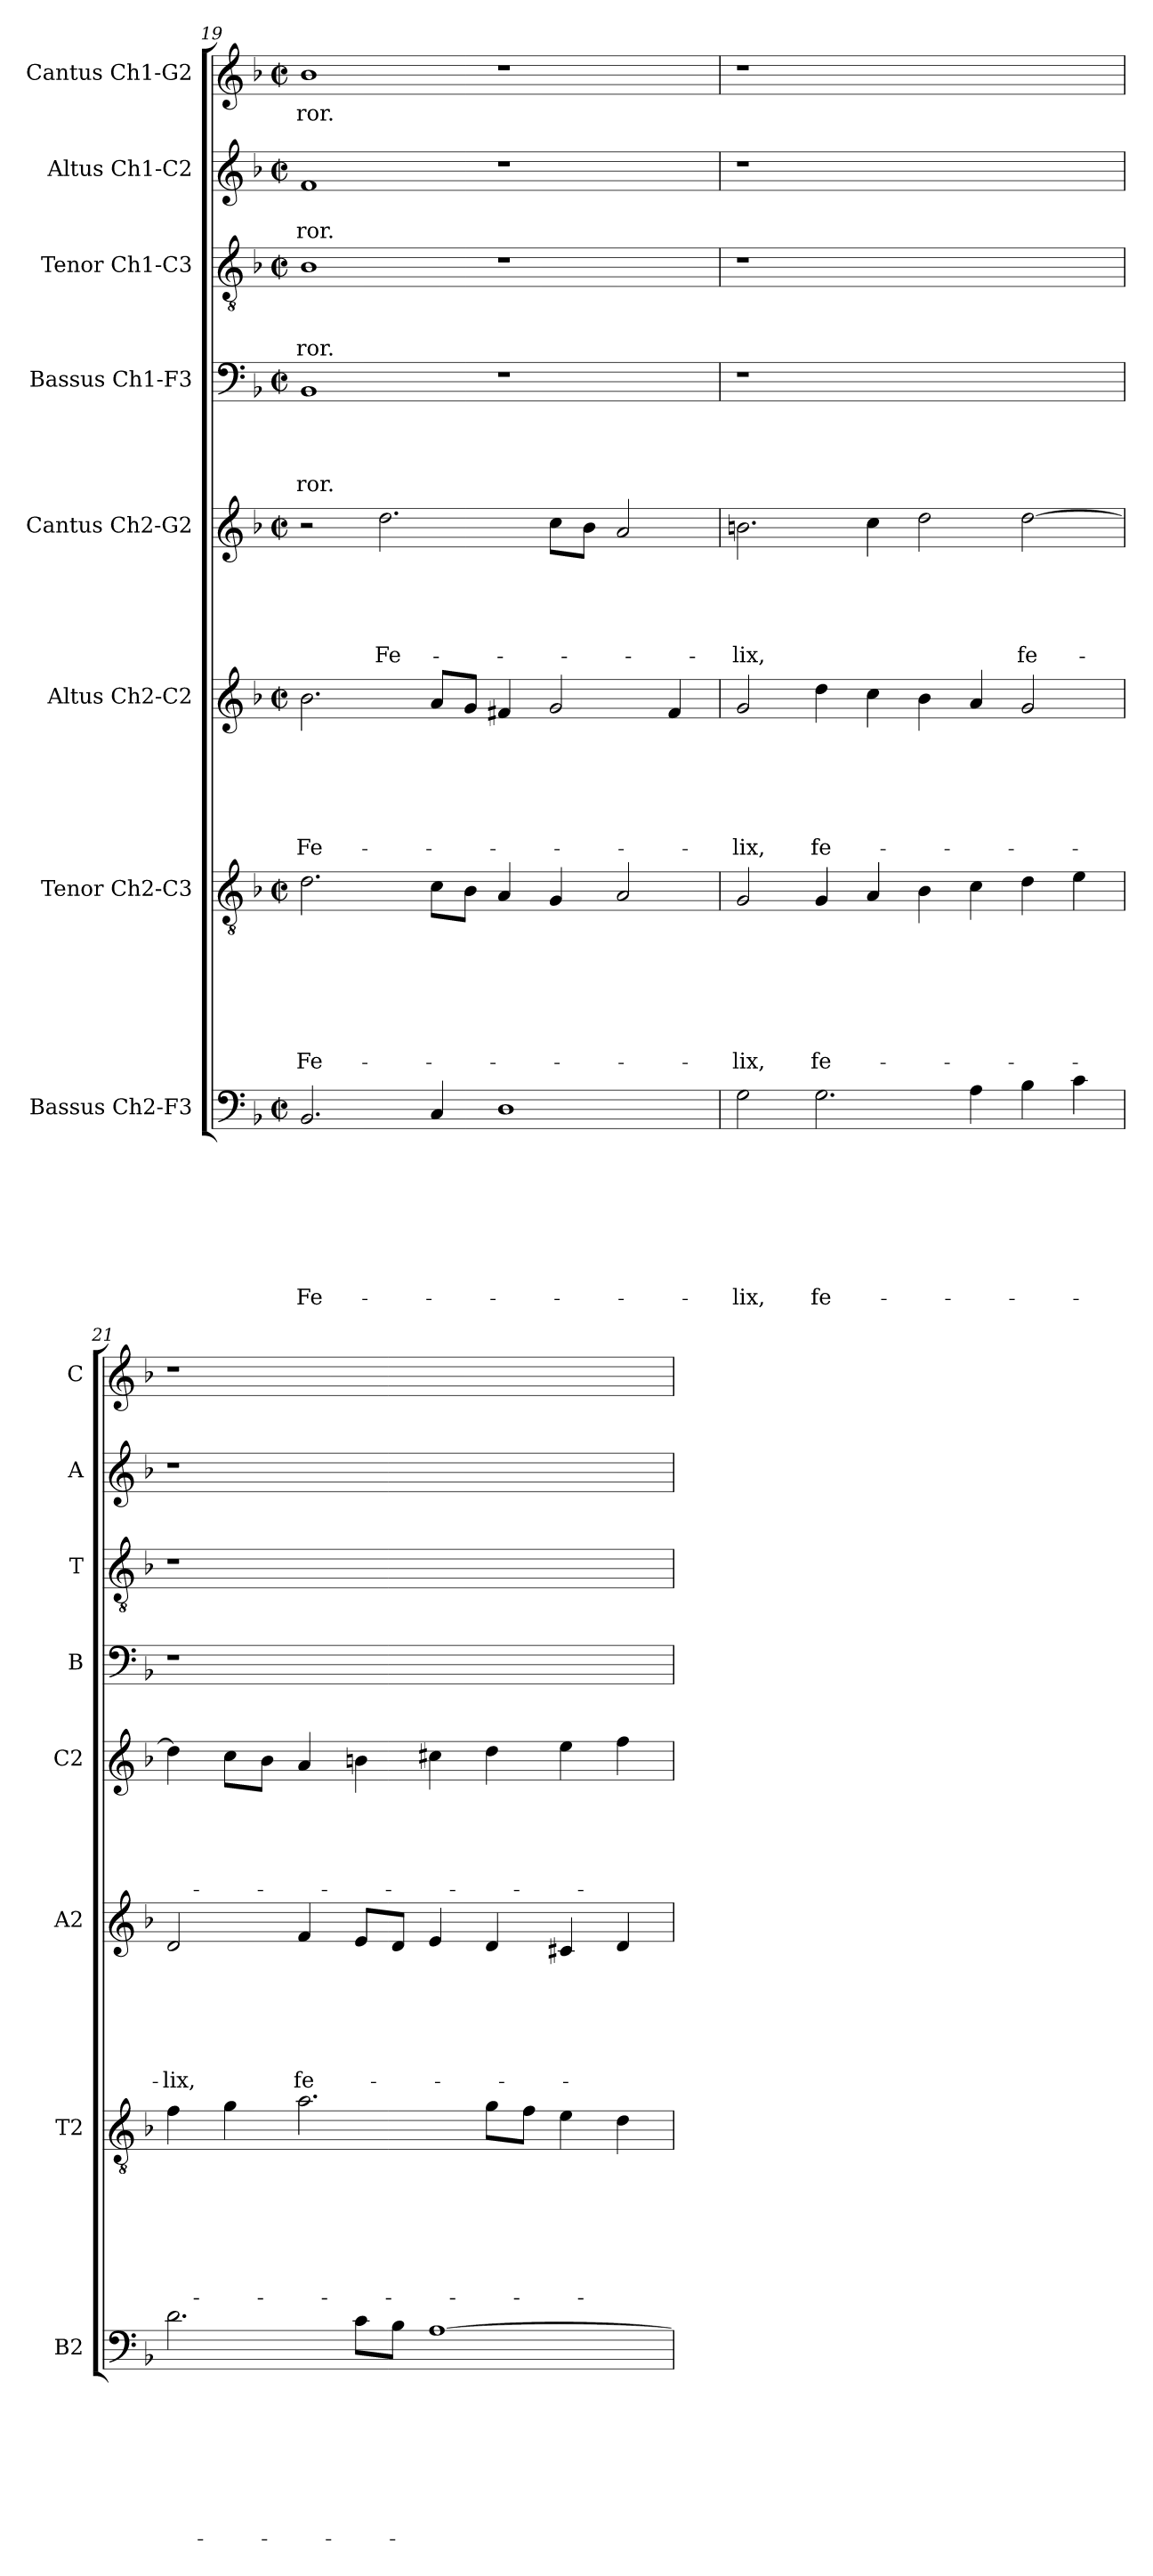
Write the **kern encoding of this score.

**kern	**text	**text	**text	**text	**text	**text	**text	**text	**kern	**text	**text	**text	**text	**text	**text	**text	**kern	**text	**text	**text	**text	**text	**text	**kern	**text	**text	**text	**text	**text	**kern	**text	**text	**text	**text	**kern	**text	**text	**text	**kern	**text	**text	**kern	**text
*part8	*part8	*part8	*part8	*part8	*part8	*part8	*part8	*part8	*part7	*part7	*part7	*part7	*part7	*part7	*part7	*part7	*part6	*part6	*part6	*part6	*part6	*part6	*part6	*part5	*part5	*part5	*part5	*part5	*part5	*part4	*part4	*part4	*part4	*part4	*part3	*part3	*part3	*part3	*part2	*part2	*part2	*part1	*part1
*staff8	*staff8	*staff8	*staff8	*staff8	*staff8	*staff8	*staff8	*staff8	*staff7	*staff7	*staff7	*staff7	*staff7	*staff7	*staff7	*staff7	*staff6	*staff6	*staff6	*staff6	*staff6	*staff6	*staff6	*staff5	*staff5	*staff5	*staff5	*staff5	*staff5	*staff4	*staff4	*staff4	*staff4	*staff4	*staff3	*staff3	*staff3	*staff3	*staff2	*staff2	*staff2	*staff1	*staff1
*I"Bassus Ch2-F3	*	*	*	*	*	*	*	*	*I"Tenor Ch2-C3	*	*	*	*	*	*	*	*I"Altus Ch2-C2	*	*	*	*	*	*	*I"Cantus Ch2-G2	*	*	*	*	*	*I"Bassus Ch1-F3	*	*	*	*	*I"Tenor Ch1-C3	*	*	*	*I"Altus Ch1-C2	*	*	*I"Cantus Ch1-G2	*
*I'B2	*	*	*	*	*	*	*	*	*I'T2	*	*	*	*	*	*	*	*I'A2	*	*	*	*	*	*	*I'C2	*	*	*	*	*	*I'B	*	*	*	*	*I'T	*	*	*	*I'A	*	*	*I'C	*
*clefF4	*	*	*	*	*	*	*	*	*clefGv2	*	*	*	*	*	*	*	*clefG2	*	*	*	*	*	*	*clefG2	*	*	*	*	*	*clefF4	*	*	*	*	*clefGv2	*	*	*	*clefG2	*	*	*clefG2	*
*k[b-]	*	*	*	*	*	*	*	*	*k[b-]	*	*	*	*	*	*	*	*k[b-]	*	*	*	*	*	*	*k[b-]	*	*	*	*	*	*k[b-]	*	*	*	*	*k[b-]	*	*	*	*k[b-]	*	*	*k[b-]	*
*F:	*	*	*	*	*	*	*	*	*F:	*	*	*	*	*	*	*	*F:	*	*	*	*	*	*	*F:	*	*	*	*	*	*F:	*	*	*	*	*F:	*	*	*	*F:	*	*	*F:	*
*M2/2	*	*	*	*	*	*	*	*	*M2/2	*	*	*	*	*	*	*	*M2/2	*	*	*	*	*	*	*M2/2	*	*	*	*	*	*M2/2	*	*	*	*	*M2/2	*	*	*	*M2/2	*	*	*M2/2	*
*met(c|)	*	*	*	*	*	*	*	*	*met(c|)	*	*	*	*	*	*	*	*met(c|)	*	*	*	*	*	*	*met(c|)	*	*	*	*	*	*met(c|)	*	*	*	*	*met(c|)	*	*	*	*met(c|)	*	*	*met(c|)	*
=19	=19	=19	=19	=19	=19	=19	=19	=19	=19	=19	=19	=19	=19	=19	=19	=19	=19	=19	=19	=19	=19	=19	=19	=19	=19	=19	=19	=19	=19	=19	=19	=19	=19	=19	=19	=19	=19	=19	=19	=19	=19	=19	=19
!	!	!	!	!	!	!	!	!LO:LY:b	!	!	!	!	!	!	!	!LO:LY:b	!	!	!	!	!	!	!LO:LY:b	!	!	!	!	!	!	!	!	!	!	!LO:LY:b	!	!	!	!LO:LY:b	!	!	!LO:LY:b	!	!LO:LY:b
2.BB-/	.	.	.	.	.	.	.	Fe-	2.d\	.	.	.	.	.	.	Fe-	2.b-\	.	.	.	.	.	Fe-	2r	.	.	.	.	.	1BB-	.	.	.	-ror.	1B-	.	.	-ror.	1f	.	-ror.	1b-	-ror.
!	!	!	!	!	!	!	!	!	!	!	!	!	!	!	!	!	!	!	!	!	!	!	!	!	!	!	!	!	!LO:LY:b	!	!	!	!	!	!	!	!	!	!	!	!	!	!
.	.	.	.	.	.	.	.	.	.	.	.	.	.	.	.	.	.	.	.	.	.	.	.	2.dd\	.	.	.	.	Fe-	.	.	.	.	.	.	.	.	.	.	.	.	.	.
4C/	.	.	.	.	.	.	.	.	8c\L	.	.	.	.	.	.	.	8a/L	.	.	.	.	.	.	.	.	.	.	.	.	.	.	.	.	.	.	.	.	.	.	.	.	.	.
.	.	.	.	.	.	.	.	.	8B-\J	.	.	.	.	.	.	.	8g/J	.	.	.	.	.	.	.	.	.	.	.	.	.	.	.	.	.	.	.	.	.	.	.	.	.	.
1D	.	.	.	.	.	.	.	.	4A/	.	.	.	.	.	.	.	4f#X/	.	.	.	.	.	.	.	.	.	.	.	.	1r	.	.	.	.	1r	.	.	.	1r	.	.	1r	.
.	.	.	.	.	.	.	.	.	4G/	.	.	.	.	.	.	.	2g/	.	.	.	.	.	.	8cc\L	.	.	.	.	.	.	.	.	.	.	.	.	.	.	.	.	.	.	.
.	.	.	.	.	.	.	.	.	.	.	.	.	.	.	.	.	.	.	.	.	.	.	.	8b-\J	.	.	.	.	.	.	.	.	.	.	.	.	.	.	.	.	.	.	.
.	.	.	.	.	.	.	.	.	2A/	.	.	.	.	.	.	.	.	.	.	.	.	.	.	2a/	.	.	.	.	.	.	.	.	.	.	.	.	.	.	.	.	.	.	.
.	.	.	.	.	.	.	.	.	.	.	.	.	.	.	.	.	4f#/	.	.	.	.	.	.	.	.	.	.	.	.	.	.	.	.	.	.	.	.	.	.	.	.	.	.
=20	=20	=20	=20	=20	=20	=20	=20	=20	=20	=20	=20	=20	=20	=20	=20	=20	=20	=20	=20	=20	=20	=20	=20	=20	=20	=20	=20	=20	=20	=20	=20	=20	=20	=20	=20	=20	=20	=20	=20	=20	=20	=20	=20
!	!	!	!	!	!	!	!	!LO:LY:b	!	!	!	!	!	!	!	!LO:LY:b	!	!	!	!	!	!	!LO:LY:b	!	!	!	!	!	!LO:LY:b	!	!	!	!	!	!	!	!	!	!	!	!	!	!
2G\	.	.	.	.	.	.	.	-lix,	2G/	.	.	.	.	.	.	-lix,	2g/	.	.	.	.	.	-lix,	2.bn\	.	.	.	.	-lix,	1r	.	.	.	.	1r	.	.	.	1r	.	.	1r	.
!	!	!	!	!	!	!	!	!LO:LY:b	!	!	!	!	!	!	!	!LO:LY:b	!	!	!	!	!	!	!LO:LY:b	!	!	!	!	!	!	!	!	!	!	!	!	!	!	!	!	!	!	!	!
2.G\	.	.	.	.	.	.	.	fe-	4G/	.	.	.	.	.	.	fe-	4dd\	.	.	.	.	.	fe-	.	.	.	.	.	.	.	.	.	.	.	.	.	.	.	.	.	.	.	.
.	.	.	.	.	.	.	.	.	4A/	.	.	.	.	.	.	.	4cc\	.	.	.	.	.	.	4cc\	.	.	.	.	.	.	.	.	.	.	.	.	.	.	.	.	.	.	.
.	.	.	.	.	.	.	.	.	4B-\	.	.	.	.	.	.	.	4b-\	.	.	.	.	.	.	2dd\	.	.	.	.	.	1ryy	.	.	.	.	1ryy	.	.	.	1ryy	.	.	1ryy	.
4A\	.	.	.	.	.	.	.	.	4c\	.	.	.	.	.	.	.	4a/	.	.	.	.	.	.	.	.	.	.	.	.	.	.	.	.	.	.	.	.	.	.	.	.	.	.
!	!	!	!	!	!	!	!	!	!	!	!	!	!	!	!	!	!	!	!	!	!	!	!	!	!	!	!	!	!LO:LY:b	!	!	!	!	!	!	!	!	!	!	!	!	!	!
4B-\	.	.	.	.	.	.	.	.	4d\	.	.	.	.	.	.	.	2g/	.	.	.	.	.	.	[2dd\	.	.	.	.	fe-	.	.	.	.	.	.	.	.	.	.	.	.	.	.
4c\	.	.	.	.	.	.	.	.	4e\	.	.	.	.	.	.	.	.	.	.	.	.	.	.	.	.	.	.	.	.	.	.	.	.	.	.	.	.	.	.	.	.	.	.
!!LO:PB:g=z
=21	=21	=21	=21	=21	=21	=21	=21	=21	=21	=21	=21	=21	=21	=21	=21	=21	=21	=21	=21	=21	=21	=21	=21	=21	=21	=21	=21	=21	=21	=21	=21	=21	=21	=21	=21	=21	=21	=21	=21	=21	=21	=21	=21
!	!	!	!	!	!	!	!	!	!	!	!	!	!	!	!	!	!	!	!	!	!	!	!LO:LY:b	!	!	!	!	!	!	!	!	!	!	!	!	!	!	!	!	!	!	!	!
2.d\	.	.	.	.	.	.	.	.	4f\	.	.	.	.	.	.	.	2d/	.	.	.	.	.	-lix,	4dd\]	.	.	.	.	.	1r	.	.	.	.	1r	.	.	.	1r	.	.	1r	.
.	.	.	.	.	.	.	.	.	4g\	.	.	.	.	.	.	.	.	.	.	.	.	.	.	8cc\L	.	.	.	.	.	.	.	.	.	.	.	.	.	.	.	.	.	.	.
.	.	.	.	.	.	.	.	.	.	.	.	.	.	.	.	.	.	.	.	.	.	.	.	8b-\J	.	.	.	.	.	.	.	.	.	.	.	.	.	.	.	.	.	.	.
!	!	!	!	!	!	!	!	!	!	!	!	!	!	!	!	!	!	!	!	!	!	!	!LO:LY:b	!	!	!	!	!	!	!	!	!	!	!	!	!	!	!	!	!	!	!	!
.	.	.	.	.	.	.	.	.	2.a\	.	.	.	.	.	.	.	4f/	.	.	.	.	.	fe-	4a/	.	.	.	.	.	.	.	.	.	.	.	.	.	.	.	.	.	.	.
8c\L	.	.	.	.	.	.	.	.	.	.	.	.	.	.	.	.	8e/L	.	.	.	.	.	.	4bn\	.	.	.	.	.	.	.	.	.	.	.	.	.	.	.	.	.	.	.
8B-\J	.	.	.	.	.	.	.	.	.	.	.	.	.	.	.	.	8d/J	.	.	.	.	.	.	.	.	.	.	.	.	.	.	.	.	.	.	.	.	.	.	.	.	.	.
[1A	.	.	.	.	.	.	.	.	.	.	.	.	.	.	.	.	4e/	.	.	.	.	.	.	4cc#X\	.	.	.	.	.	1ryy	.	.	.	.	1ryy	.	.	.	1ryy	.	.	1ryy	.
.	.	.	.	.	.	.	.	.	8g\L	.	.	.	.	.	.	.	4d/	.	.	.	.	.	.	4dd\	.	.	.	.	.	.	.	.	.	.	.	.	.	.	.	.	.	.	.
.	.	.	.	.	.	.	.	.	8f\J	.	.	.	.	.	.	.	.	.	.	.	.	.	.	.	.	.	.	.	.	.	.	.	.	.	.	.	.	.	.	.	.	.	.
.	.	.	.	.	.	.	.	.	4e\	.	.	.	.	.	.	.	4c#X/	.	.	.	.	.	.	4ee\	.	.	.	.	.	.	.	.	.	.	.	.	.	.	.	.	.	.	.
.	.	.	.	.	.	.	.	.	4d\	.	.	.	.	.	.	.	4d/	.	.	.	.	.	.	4ff\	.	.	.	.	.	.	.	.	.	.	.	.	.	.	.	.	.	.	.
=	=	=	=	=	=	=	=	=	=	=	=	=	=	=	=	=	=	=	=	=	=	=	=	=	=	=	=	=	=	=	=	=	=	=	=	=	=	=	=	=	=	=	=
*-	*-	*-	*-	*-	*-	*-	*-	*-	*-	*-	*-	*-	*-	*-	*-	*-	*-	*-	*-	*-	*-	*-	*-	*-	*-	*-	*-	*-	*-	*-	*-	*-	*-	*-	*-	*-	*-	*-	*-	*-	*-	*-	*-
